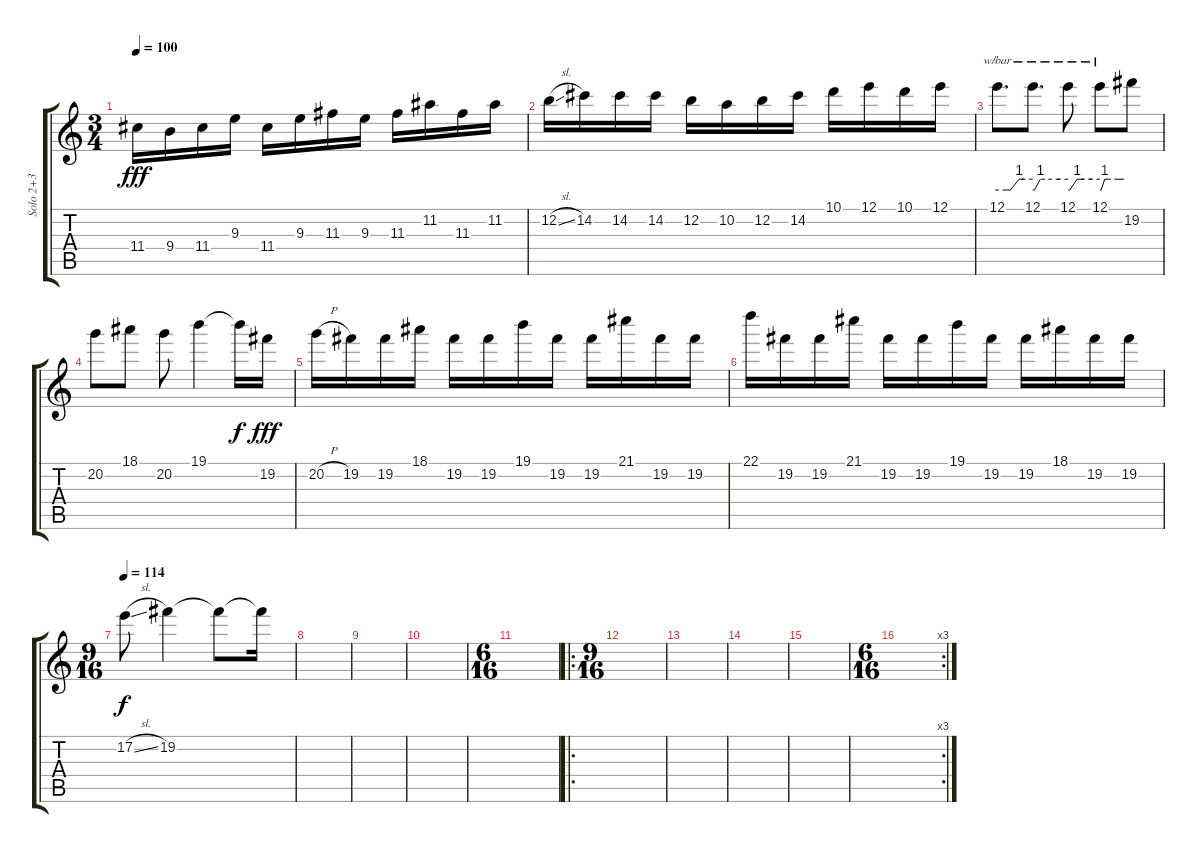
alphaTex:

\track ("Solo 2+3" "Solo 2+3") {instrument overdrivenguitar}
\staff {score tabs}
\tuning (E4 B3 G3 D3 A2 E2) {hide}
\ts (3 4)
\tempo 100
\clef g2
\ks c
11.4.16{dy fff} 9.4.16 11.4.16 9.3.16 11.4.16 9.3.16 11.3.16 9.3.16 11.3.16 11.2.16 11.3.16 11.2.16 |
12.2{sl}.16 14.2.16 14.2.16 14.2.16 12.2.16 10.2.16 12.2.16 14.2.16 10.1.16 12.1.16 10.1.16 12.1.16 |
12.1.8{d tbe (custom default 0 0 15 0 22 0 37 4 45 4 60 4)} 12.1.8{d tbe (custom default 0 0 3 0 13 4 45 4 60 4)} 12.1.8{tbe (custom default 0 0 3 0 17 4 30 4 45 4 60 4)} 12.1.8{tbe (custom default 0 0 3 0 12 4 18 4 45 4 60 4)} 19.2.8 |
20.2.8 18.1.8 20.2.8 19.1.4 19.1{t}.16{dy f} 19.2.16{dy fff} |
20.2{h}.16 19.2.16 19.2.16 18.1.16 19.2.16 19.2.16 19.1.16 19.2.16 19.2.16 21.1.16 19.2.16 19.2.16 |
22.1.16 19.2.16 19.2.16 21.1.16 19.2.16 19.2.16 19.1.16 19.2.16 19.2.16 18.1.16 19.2.16 19.2.16 |
\ts (9 16)
\tempo 114
17.2{sl}.8{dy f} 19.2.4 19.2{t}.8 19.2{t}.16 |
|
|
|
\ts (6 16)
|
\ro
\ts (9 16)
|
|
|
|
\rc 3
\ts (6 16)
